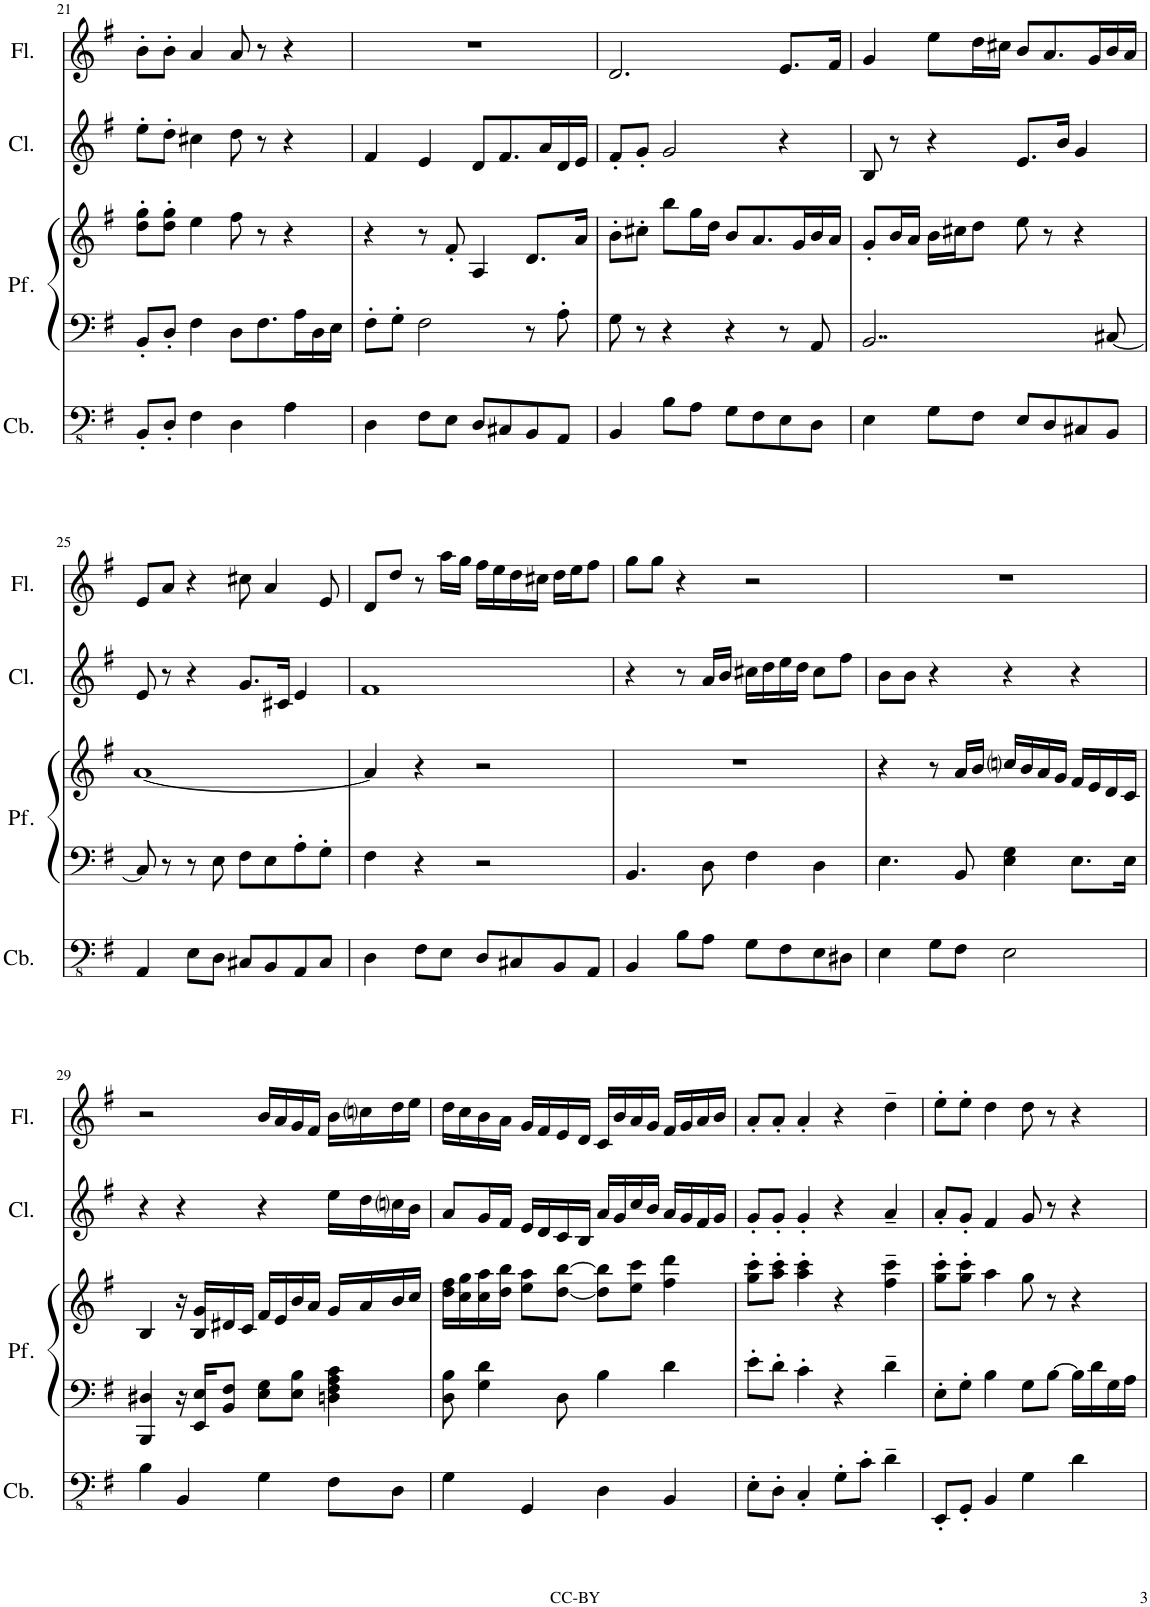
**kern	**kern	**kern	**kern	**text	**kern
*part4	*part3	*part3	*part2	*part2	*part1
*staff5	*staff4	*staff3	*staff2	*staff2	*staff1
*I"Contrabbasso	*I"Piano	*	*I"Clarinetto	*	*I"Flauto
*I'Cb.	*	*	*I'Cl.	*	*I'Fl.
!!LO:PB:g=z
*clefFv4	*clefF4	*clefG2	*clefG2	*	*clefG2
*Trd7c12	*	*	*Trd1c2	*	*
*k[f#]	*k[f#]	*k[f#]	*k[f#]	*	*k[f#]
*M4/4	*M4/4	*M4/4	*M4/4	*	*M4/4
=21	=21	=21	=21	=21	=21
8BBB'/L	8BB'/L	8dd\' 8gg\'L	8ee'\L	.	8b'\L
8DD'/J	8D'/J	8dd\' 8gg\'J	8dd'\J	.	8b'\J
4FF#\	4F#\	4ee\	4cc#X\	.	4a/
4DD\	8D\L	8ff#\	8dd\	.	8a/
.	8.F#\	8r	8r	.	8r
4AA\	.	4r	4r	.	4r
.	16A\L	.	.	.	.
.	16D\	.	.	.	.
.	16E\JJ	.	.	.	.
=22	=22	=22	=22	=22	=22
4DD\	8F#'\L	4r	4f#/	.	1r
.	8G'\J	.	.	.	.
8FF#\L	2F#\	8r	4e/	.	.
8EE\J	.	8f#'/	.	.	.
8DD/L	.	4A/	8d/L	.	.
8CC#X/	.	.	8.f#/	.	.
8BBB/	8r	8.d/L	.	.	.
.	.	.	16a/L	.	.
8AAA/J	8A'\	.	16d/	.	.
.	.	16a/Jk	16e/JJ	.	.
=23	=23	=23	=23	=23	=23
4BBB/	8G\	8b'\L	8f#'/L	.	2.d/
.	8r	8cc#X'\J	8g'/J	.	.
8BB\L	4r	8bb\L	2g/	.	.
8AA\J	.	16gg\L	.	.	.
.	.	16dd\JJ	.	.	.
8GG\L	4r	8b/L	.	.	.
8FF#\	.	8.a/	.	.	.
8EE\	8r	.	4r	.	8.e/L
.	.	16g/L	.	.	.
8DD\J	8AA/	16b/	.	.	.
.	.	16a/JJ	.	.	16f#/Jk
=24	=24	=24	=24	=24	=24
4EE\	2..BB/	8g'/L	8B/	.	4g/
.	.	16b/L	8r	.	.
.	.	16a/JJ	.	.	.
8GG\L	.	16b\LL	4r	.	8ee\L
.	.	16cc#X\J	.	.	.
8FF#\J	.	8dd\J	.	.	16dd\L
.	.	.	.	.	16cc#X\JJ
8EE/L	.	8ee\	8.e/L	.	8b/L
8DD/	.	8r	.	.	8.a/
.	.	.	16b/Jk	.	.
8CC#X/	.	4r	4g/	.	.
.	.	.	.	.	16g/L
8BBB/J	[8C#X/	.	.	.	16b/
.	.	.	.	.	16a/JJ
!!LO:LB:g=z
=25	=25	=25	=25	=25	=25
!	!	!	!	!LO:LY:b	!
4AAA/	8C#/]	[1a	8e/	VII	8e/L
.	8r	.	8r	.	8a/J
8EE\L	8r	.	4r	.	4r
8DD\J	8E\	.	.	.	.
8CC#X/L	8F#\L	.	8.g/L	.	8cc#X\
8BBB/	8E\	.	.	.	4a/
.	.	.	16c#X/Jk	.	.
8AAA/	8A'\	.	4e/	.	.
8CC#/J	8G'\J	.	.	.	8e/
=26	=26	=26	=26	=26	=26
!	!	!	!	!LO:LY:b	!
4DD\	4F#\	4a/]	1f#	T	8d/L
.	.	.	.	.	8dd/J
8FF#\L	4r	4r	.	.	8r
8EE\J	.	.	.	.	16aa\LL
.	.	.	.	.	16gg\JJ
8DD/L	2r	2r	.	.	16ff#\LL
.	.	.	.	.	16ee\
8CC#X/	.	.	.	.	16dd\
.	.	.	.	.	16cc#X\JJ
8BBB/	.	.	.	.	16dd\LL
.	.	.	.	.	16ee\J
8AAA/J	.	.	.	.	8ff#\J
=27	=27	=27	=27	=27	=27
4BBB/	4.BB/	1r	4r	.	8gg\L
.	.	.	.	.	8gg\J
8BB\L	.	.	8r	.	4r
8AA\J	8D\	.	16a/LL	.	.
.	.	.	16b/JJ	.	.
8GG\L	4F#\	.	16cc#X\LL	.	2r
.	.	.	16dd\	.	.
8FF#\	.	.	16ee\	.	.
.	.	.	16dd\JJ	.	.
8EE\	4D\	.	8cc#\L	.	.
8DD#X\J	.	.	8ff#\J	.	.
=28	=28	=28	=28	=28	=28
4EE\	4.E\	4r	8b\L	.	1r
.	.	.	8b\J	.	.
8GG\L	.	8r	4r	.	.
8FF#\J	8BB/	16a/LL	.	.	.
.	.	16b/JJ	.	.	.
2EE\	4E\ 4G\	16ccni/LL	4r	.	.
.	.	16b/	.	.	.
.	.	16a/	.	.	.
.	.	16g/JJ	.	.	.
.	8.E\L	16f#/LL	4r	.	.
.	.	16e/	.	.	.
.	.	16d/	.	.	.
.	16E\Jk	16c/JJ	.	.	.
!!LO:LB:g=z
=29	=29	=29	=29	=29	=29
4BB\	4BBB/ 4D#X/	4B/	4r	.	2r
4BBB/	16r	16r	4r	.	.
.	16EE/ 16E/KL	16B/ 16g/LL	.	.	.
.	8BB/ 8F#/J	16d#X/	.	.	.
.	.	16c/JJ	.	.	.
4GG\	8E\ 8G\L	16f#/LL	4r	.	16b/LL
.	.	16e/	.	.	16a/
.	8E\ 8B\J	16b/	.	.	16g/
.	.	16a/JJ	.	.	16f#/JJ
8FF#\L	4Dn\ 4F#\ 4A\ 4c\	16g/LL	16ee\LL	.	16b\LL
.	.	16a/	16dd\	.	16ccni\
8DD\J	.	16b/	16ccni\	.	16dd\
.	.	16cc/JJ	16b\JJ	.	16ee\JJ
=30	=30	=30	=30	=30	=30
4GG\	8D\ 8B\	16dd\ 16ff#\LL	8a/L	.	16dd\LL
.	.	16cc\ 16gg\	.	.	16cc\
.	4G\ 4d\	16cc\ 16aa\	16g/L	.	16b\
.	.	16dd\ 16bb\JJ	16f#/JJ	.	16a\JJ
4GGG/	.	8ee\ 8aa\L	16e/LL	.	16g/LL
.	.	.	16d/	.	16f#/
.	8D\	[8dd\ [8bb\J	16c/	.	16e/
.	.	.	16B/JJ	.	16d/JJ
4DD\	4B\	8dd\] 8bb\]L	16a/LL	.	16c/LL
.	.	.	16g/	.	16b/
.	.	8ee\ 8ccc\J	16cc/	.	16a/
.	.	.	16b/JJ	.	16g/JJ
4BBB/	4d\	4ff#\ 4ddd\	16a/LL	.	16f#/LL
.	.	.	16g/	.	16g/
.	.	.	16f#/	.	16a/
.	.	.	16g/JJ	.	16b/JJ
=31	=31	=31	=31	=31	=31
8EE'\L	8e'\L	8gg\' 8ccc\'L	8g'/L	.	8a'/L
8DD'\J	8d'\J	8aa\' 8ccc\'J	8g'/J	.	8a'/J
4CC'/	4c'\	4aa\' 4ccc\'	4g'/	.	4a'/
8GG'\L	4r	4r	4r	.	4r
8C'\J	.	.	.	.	.
4D~\	4d~\	4ff#\~ 4ccc\~	4a~/	.	4dd~\
=32	=32	=32	=32	=32	=32
8EEE'/L	8E'\L	8gg\' 8ccc\'L	8a'/L	.	8ee'\L
8GGG'/J	8G'\J	8gg\' 8ccc\'J	8g'/J	.	8ee'\J
4BBB/	4B\	4aa\	4f#/	.	4dd\
4GG\	8G\L	8gg\	8g/	.	8dd\
.	[8B\J	8r	8r	.	8r
4D\	16B\LL]	4r	4r	.	4r
.	16d\	.	.	.	.
.	16G\	.	.	.	.
.	16A\JJ	.	.	.	.
=	=	=	=	=	=
*-	*-	*-	*-	*-	*-
